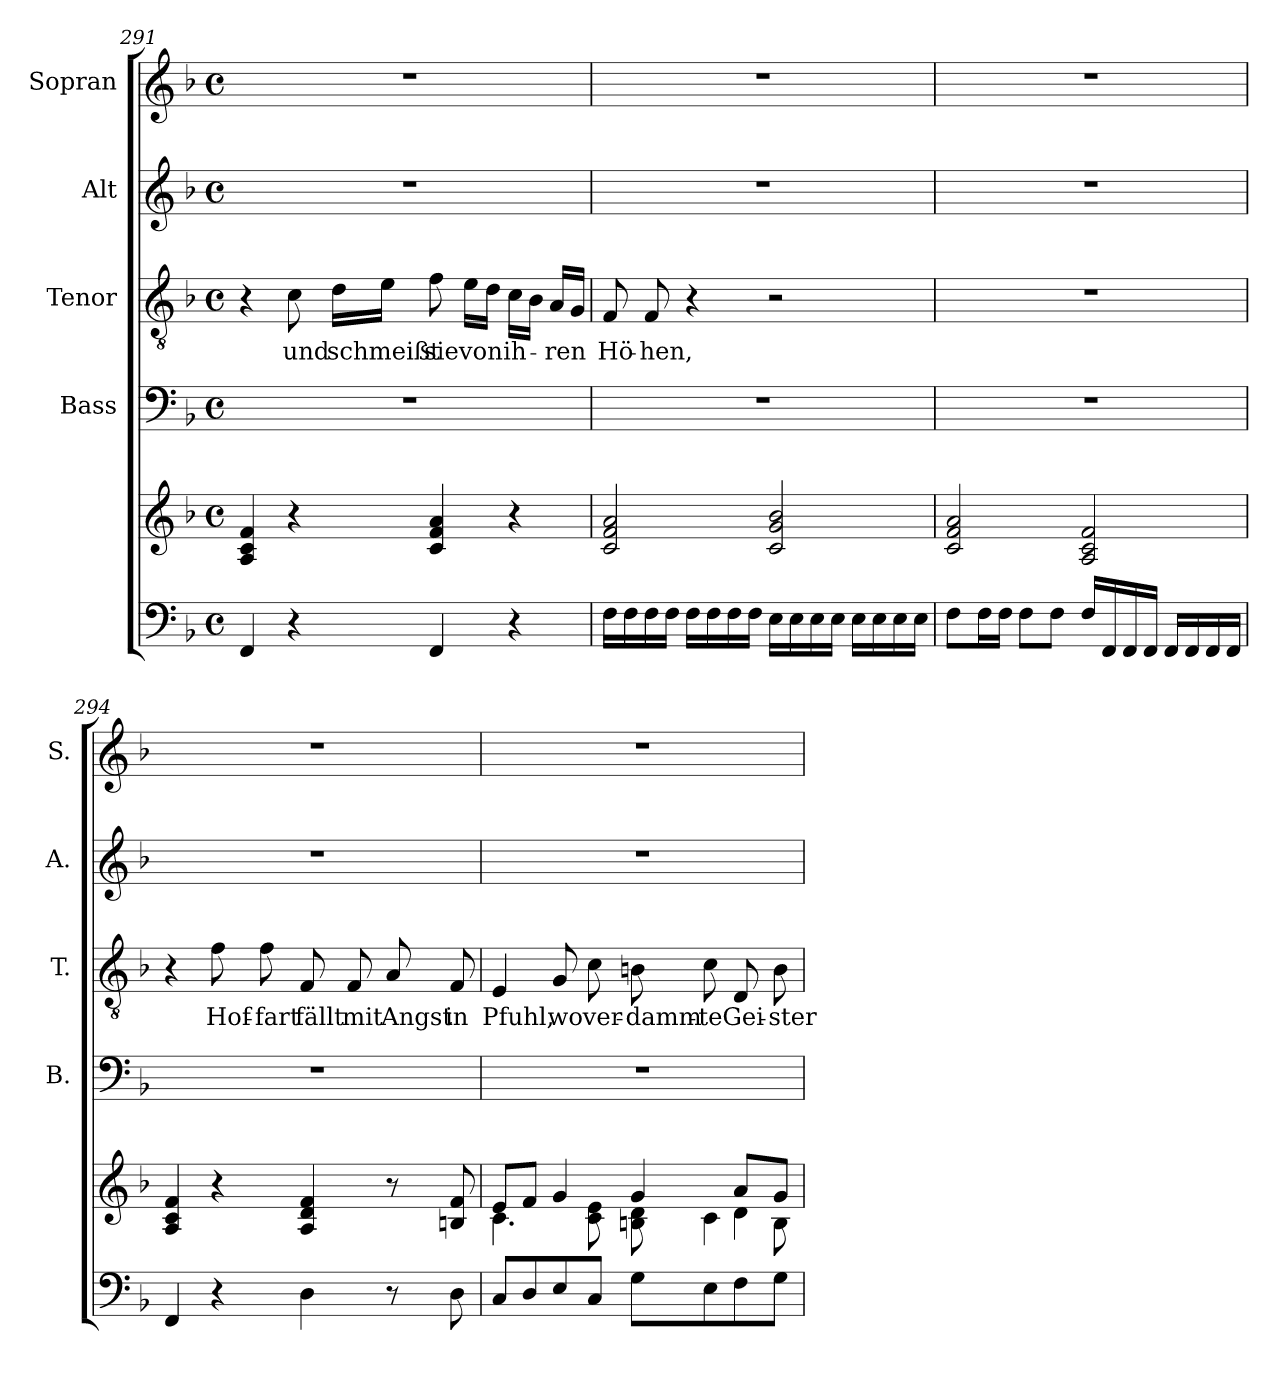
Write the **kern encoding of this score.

**kern	**kern	**kern	**kern	**text	**kern	**kern
*part5	*part5	*part4	*part3	*part3	*part2	*part1
*staff6	*staff5	*staff4	*staff3	*staff3	*staff2	*staff1
*	*	*I"Bass	*I"Tenor	*	*I"Alt	*I"Sopran
*	*	*I'B.	*I'T.	*	*I'A.	*I'S.
!!LO:PB:g=z
*clefF4	*clefG2	*clefF4	*clefGv2	*	*clefG2	*clefG2
*k[b-]	*k[b-]	*k[b-]	*k[b-]	*	*k[b-]	*k[b-]
*F:	*F:	*F:	*F:	*	*F:	*F:
*M4/4	*M4/4	*M4/4	*M4/4	*	*M4/4	*M4/4
*met(c)	*met(c)	*met(c)	*met(c)	*	*met(c)	*met(c)
=291	=291	=291	=291	=291	=291	=291
4FF/	4A/ 4c/ 4f/	1r	4r	.	1r	1r
!	!	!	!	!LO:LY:b	!	!
4r	4r	.	8c\	und	.	.
!	!	!	!	!LO:LY:b	!	!
.	.	.	16d\LL	schmeißt	.	.
.	.	.	16e\JJ	.	.	.
!	!	!	!	!LO:LY:b	!	!
4FF/	4c/ 4f/ 4a/	.	8f\	sie	.	.
!	!	!	!	!LO:LY:b	!	!
.	.	.	16e\LL	von	.	.
.	.	.	16d\JJ	.	.	.
!	!	!	!	!LO:LY:b	!	!
4r	4r	.	16c\LL	ih-	.	.
.	.	.	16B-\JJ	.	.	.
!	!	!	!	!LO:LY:b	!	!
.	.	.	16A/LL	-ren	.	.
.	.	.	16G/JJ	.	.	.
=292	=292	=292	=292	=292	=292	=292
!	!	!	!	!LO:LY:b	!	!
16F\LL	2c/ 2f/ 2a/	1r	8F/	Hö-	1r	1r
16F\	.	.	.	.	.	.
!	!	!	!	!LO:LY:b	!	!
16F\	.	.	8F/	-hen,	.	.
16F\JJ	.	.	.	.	.	.
16F\LL	.	.	4r	.	.	.
16F\	.	.	.	.	.	.
16F\	.	.	.	.	.	.
16F\JJ	.	.	.	.	.	.
16E\LL	2c/ 2g/ 2b-/	.	2r	.	.	.
16E\	.	.	.	.	.	.
16E\	.	.	.	.	.	.
16E\JJ	.	.	.	.	.	.
16E\LL	.	.	.	.	.	.
16E\	.	.	.	.	.	.
16E\	.	.	.	.	.	.
16E\JJ	.	.	.	.	.	.
=293	=293	=293	=293	=293	=293	=293
8F\L	2c/ 2f/ 2a/	1r	1r	.	1r	1r
16F\L	.	.	.	.	.	.
16F\JJ	.	.	.	.	.	.
8F\L	.	.	.	.	.	.
8F\J	.	.	.	.	.	.
16F/LL	2A/ 2c/ 2f/	.	.	.	.	.
16FF/	.	.	.	.	.	.
16FF/	.	.	.	.	.	.
16FF/JJ	.	.	.	.	.	.
16FF/LL	.	.	.	.	.	.
16FF/	.	.	.	.	.	.
16FF/	.	.	.	.	.	.
16FF/JJ	.	.	.	.	.	.
!!LO:LB:g=z
=294	=294	=294	=294	=294	=294	=294
4FF/	4A/ 4c/ 4f/	1r	4r	.	1r	1r
!	!	!	!	!LO:LY:b	!	!
4r	4r	.	8f\	Hof-	.	.
!	!	!	!	!LO:LY:b	!	!
.	.	.	8f\	-fart	.	.
!	!	!	!	!LO:LY:b	!	!
4D\	4A/ 4d/ 4f/	.	8F/	fällt	.	.
!	!	!	!	!LO:LY:b	!	!
.	.	.	8F/	mit	.	.
!	!	!	!	!LO:LY:b	!	!
8r	8r	.	8A/	Angst	.	.
!	!	!	!	!LO:LY:b	!	!
8D\	8Bn/ 8f/	.	8F/	in	.	.
=295	=295	=295	=295	=295	=295	=295
*	*^	*	*	*	*	*
*	*	*^	*	*	*	*	*
!	!	!	!	!	!	!LO:LY:b	!	!
8C/L	8e/L	4.c\	2.ryy	1r	4E/	Pfuhl,	1r	1r
8D/	8f/J	.	.	.	.	.	.	.
!	!	!	!	!	!	!LO:LY:b	!	!
8E/	4g/	.	.	.	8G/	wo	.	.
!	!	!	!	!	!	!LO:LY:b	!	!
8C/J	.	8c\ 8e\	.	.	8c\	ver-	.	.
!	!	!	!	!	!	!LO:LY:b	!	!
8G\L	4g/	8Bn\ 8d\	.	.	8Bn\	-damm-	.	.
!	!	!	!	!	!	!LO:LY:b	!	!
8E\	.	4c\	.	.	8c\	-te	.	.
!	!	!	!	!	!	!LO:LY:b	!	!
8F\	8a/L	.	4d\	.	8D/	Gei-	.	.
!	!	!	!	!	!	!LO:LY:b	!	!
8G\J	8g/J	8B\	.	.	8B\	-ster	.	.
*	*v	*v	*v	*	*	*	*	*
=	=	=	=	=	=	=
*-	*-	*-	*-	*-	*-	*-
